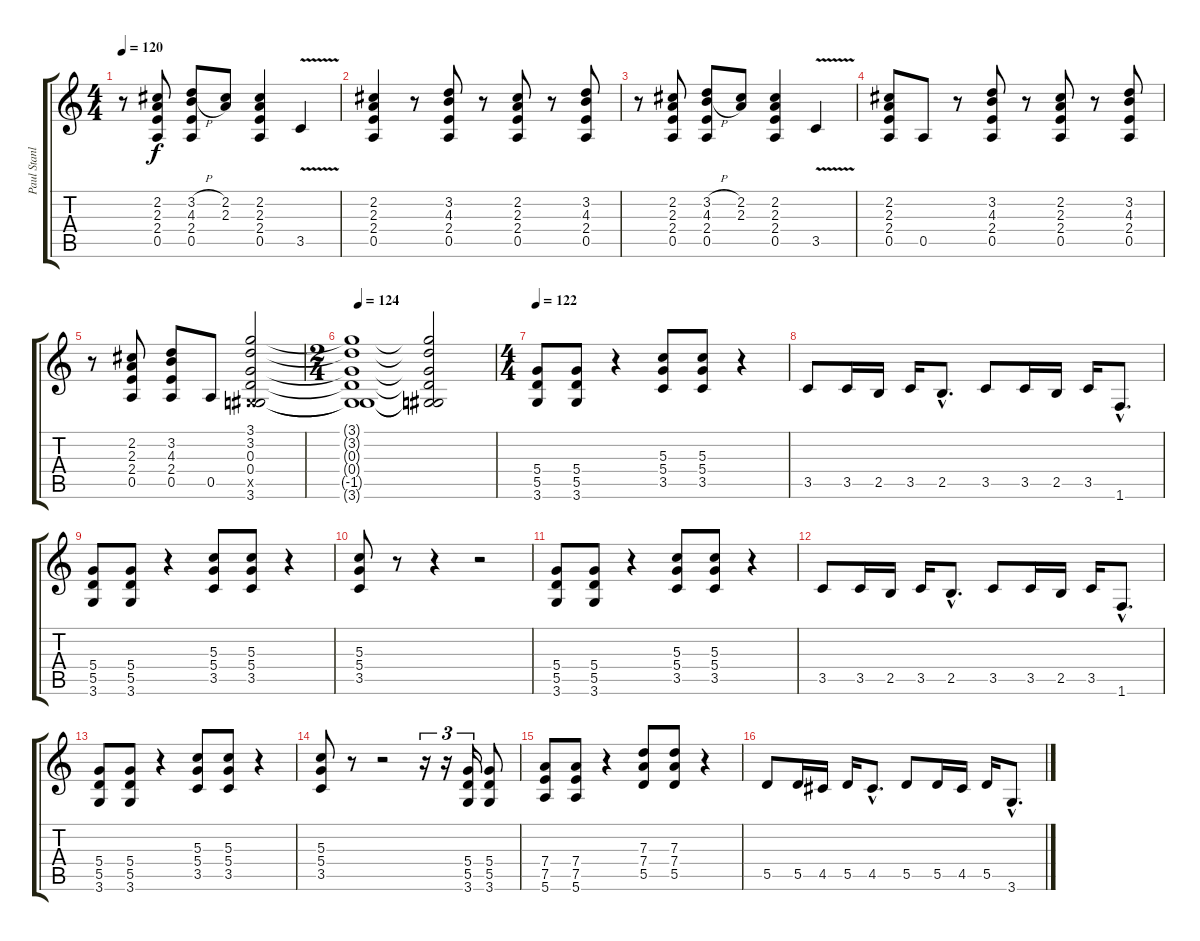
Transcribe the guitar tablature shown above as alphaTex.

\track ("Paul Stanley" "Paul Stanl") {instrument overdrivenguitar}
\staff {score tabs}
\tuning (E4 B3 G3 D3 A2 E2) {hide}
\ts (4 4)
\tempo 120
\clef g2
\ks c
r.8{dy f} (2.2 2.3 2.4 0.5).8 (3.2{h} 4.3{h} 2.4 0.5).8 (2.2 2.3).8 (2.2 2.3 2.4 0.5).4 3.5{v}.4 |
(2.2 2.3 2.4 0.5).4 r.8 (3.2 4.3 2.4 0.5).8 r.8 (2.2 2.3 2.4 0.5).8 r.8 (3.2 4.3 2.4 0.5).8 |
r.8 (2.2 2.3 2.4 0.5).8 (3.2{h} 4.3{h} 2.4 0.5).8 (2.2 2.3).8 (2.2 2.3 2.4 0.5).4 3.5{v}.4 |
(2.2 2.3 2.4 0.5).8 0.5.8 r.8 (3.2 4.3 2.4 0.5).8 r.8 (2.2 2.3 2.4 0.5).8 r.8 (3.2 4.3 2.4 0.5).8 |
r.8 (2.2 2.3 2.4 0.5).8 (3.2 4.3 2.4 0.5).8 0.5.8 (3.1 3.2 0.3 0.4 -1.5{x} 3.6).2 |
\ts (2 4)
\tempo 124
(3.1{t} 3.2{t} 0.3{t} 0.4{t} -1.5{t} 3.6{t}).1 (3.1{t} 3.2{t} 0.3{t} 0.4{t} -1.5{t} 3.6{t}).2 |
\ts (4 4)
\tempo 122
(5.4 5.5 3.6).8 (5.4 5.5 3.6).8 r.4 (5.3 5.4 3.5).8 (5.3 5.4 3.5).8 r.4 |
3.5.8 3.5.16 2.5.16 3.5.16 2.5{hac}.8{d} 3.5.8 3.5.16 2.5.16 3.5.16 1.6{hac}.8{d} |
(5.4 5.5 3.6).8 (5.4 5.5 3.6).8 r.4 (5.3 5.4 3.5).8 (5.3 5.4 3.5).8 r.4 |
(5.3 5.4 3.5).8 r.8 r.4 r.2 |
(5.4 5.5 3.6).8 (5.4 5.5 3.6).8 r.4 (5.3 5.4 3.5).8 (5.3 5.4 3.5).8 r.4 |
3.5.8 3.5.16 2.5.16 3.5.16 2.5{hac}.8{d} 3.5.8 3.5.16 2.5.16 3.5.16 1.6{hac}.8{d} |
(5.4 5.5 3.6).8 (5.4 5.5 3.6).8 r.4 (5.3 5.4 3.5).8 (5.3 5.4 3.5).8 r.4 |
(5.3 5.4 3.5).8 r.8 r.2 r.16{tu (3 2)} r.16{tu (3 2)} (5.4 5.5 3.6).16{tu (3 2)} (5.4 5.5 3.6).8 |
(7.4 7.5 5.6).8 (7.4 7.5 5.6).8 r.4 (7.3 7.4 5.5).8 (7.3 7.4 5.5).8 r.4 |
5.5.8 5.5.16 4.5.16 5.5.16 4.5{hac}.8{d} 5.5.8 5.5.16 4.5.16 5.5.16 3.6{hac}.8{d}
